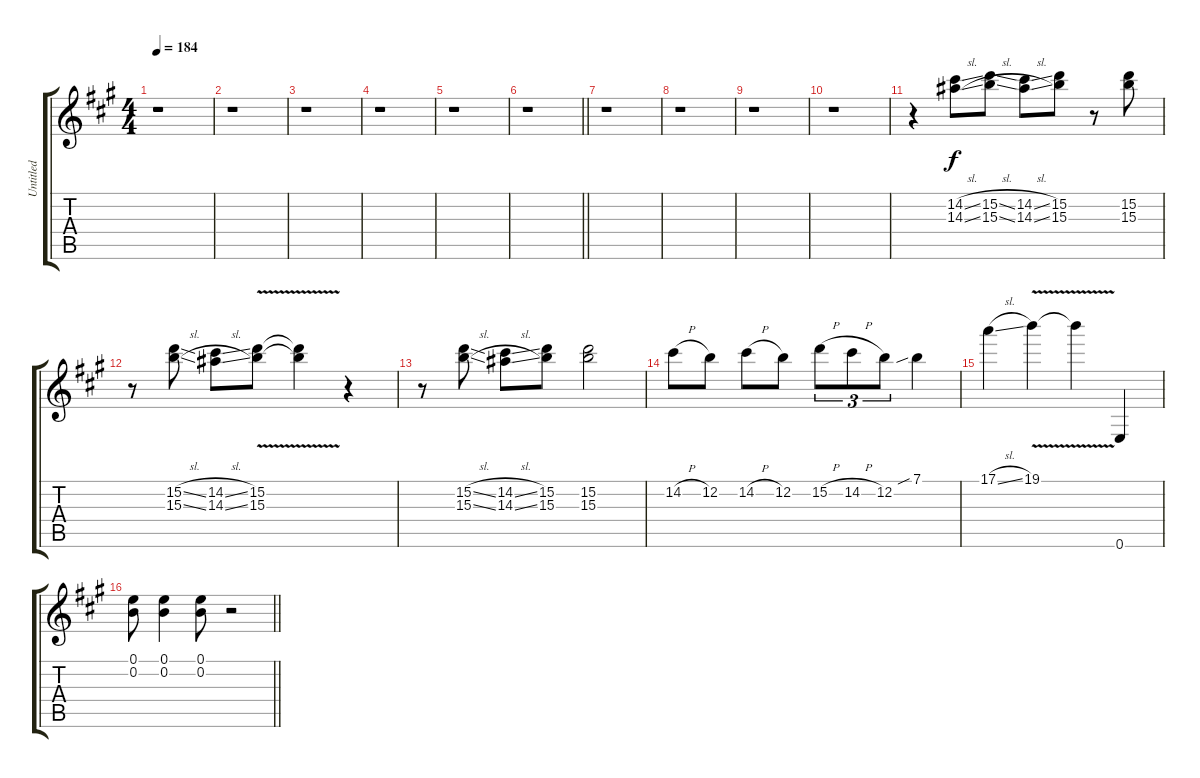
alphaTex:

\track ("Untitled" "Untitled") {instrument distortionguitar}
\staff {score tabs}
\tuning (E4 B3 Ab3 D3 A2 E2) {hide}
\ts (4 4)
\tempo 184
\clef g2
\ks a
r.1{dy f} |
r.1 |
r.1 |
r.1 |
r.1 |
\barLineRight lightlight
r.1 |
r.1 |
r.1 |
r.1 |
r.1 |
r.4 (14.2{sl} 14.3{sl}).8 (15.2{sl} 15.3{sl}).8 (14.2{sl} 14.3{sl}).8 (15.2 15.3).8 r.8 (15.2 15.3).8 |
r.8 (15.2{sl} 15.3{sl}).8 (14.2{sl} 14.3{sl}).8 (15.2{v} 15.3{v}).8 (15.2{v t} 15.3{v t}).4 r.4 |
r.8 (15.2{sl} 15.3{sl}).8 (14.2{sl} 14.3{sl}).8 (15.2 15.3).8 (15.2 15.3).2 |
14.2{h}.8 12.2.8 14.2{h}.8 12.2.8 15.2{h}.8{tu (3 2)} 14.2{h}.8{tu (3 2)} 12.2.8{tu (3 2)} 7.1{sib}.4 |
17.1{sl}.4 19.1{v}.4 19.1{v t}.4 0.6.4 |
\barLineRight lightlight
(0.1 0.2).8 (0.1 0.2).4 (0.1 0.2).8 r.2
